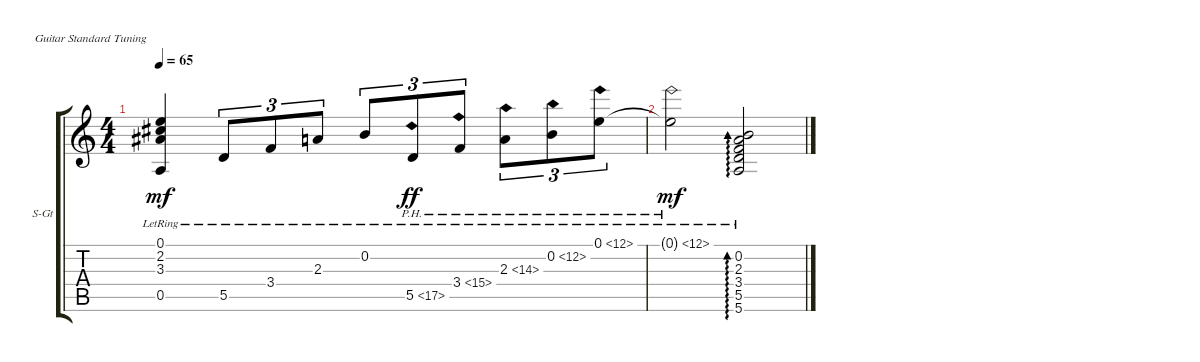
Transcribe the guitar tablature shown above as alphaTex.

\defaultSystemsLayout 4
\bracketExtendMode groupsimilarinstruments
\firstSystemTrackNameOrientation horizontal
\otherSystemsTrackNameOrientation horizontal
\track ("Steel Guitar" "S-Gt") {instrument acousticguitarsteel}
\staff {score tabs}
\tuning (E4 B3 G3 D3 A2 E2)
\ts (4 4)
\tempo 65
\clef g2
\ks c
(0.5{lr} 3.3{lr t} 2.2{lr t} 0.1{lr t}).4{dy mf} 5.5{lr}.8{tu (3 2)} 3.4{lr}.8{tu (3 2)} 2.3{lr}.8{tu (3 2)} 0.2{lr}.8{tu (3 2)} 5.5{ph 12 lr}.8{tu (3 2) dy ff} 3.4{ph 12 lr}.8{tu (3 2)} 2.3{ph 12 lr}.8{tu (3 2)} 0.2{ph 12 lr}.8{tu (3 2)} 0.1{ph 12 lr}.8{tu (3 2)} |
0.1{ph 12 lr t}.2{dy mf} (0.2{lr} 2.3{lr} 3.4{lr} 5.5{lr} 5.6{lr}).2{ad 0}
